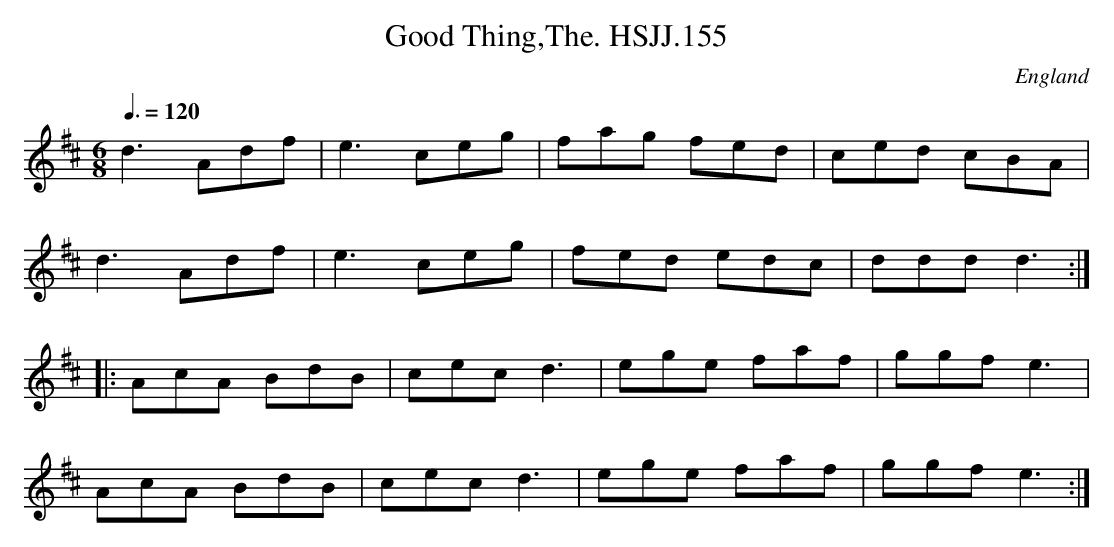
X:1
T:Good Thing,The. HSJJ.155
L:1/8
M:6/8
O:England
Q:3/8=120
K:D
d3Adf|e3ceg|fag fed|ced cBA|!
d3Adf|e3ceg|fed edc|dddd3:|!
|:AcA BdB|cecd3|ege faf|ggfe3|!
AcA BdB|cecd3|ege faf|ggfe3:|
